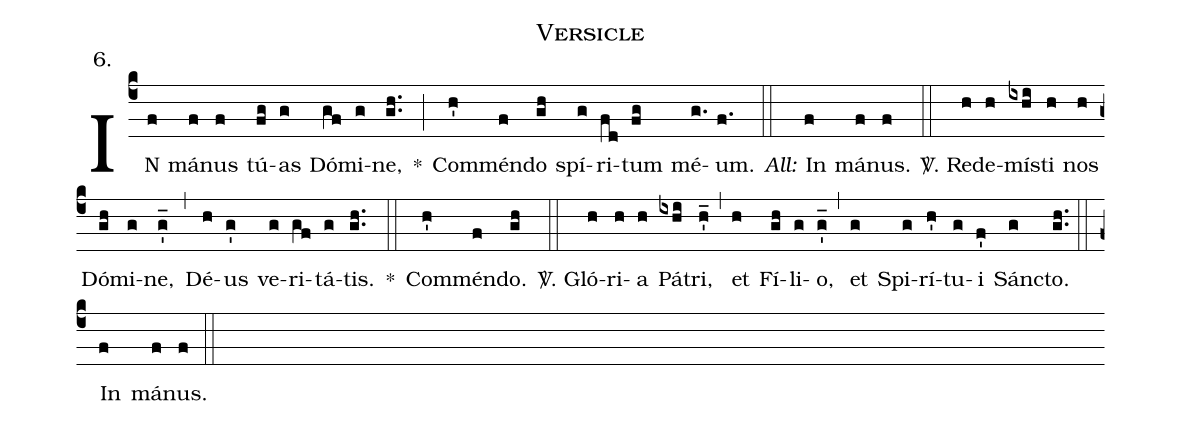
name:Versicle;
office-part:Toni Communes;
annotation:6.;
%%
(c4) IN(f) má(f)nus(f) tú(fg)as(g) Dó(gf)mi(g)ne,(g.h.) *(;)
  Com(h')mén(f)do(gh) spí(g)ri(fd)tum(fg) mé(g.)um.(f.) (::)
<i>All:</i> {I}n(f) má(f)nus.(f) (::)
<sp>V/</sp>. R{e}(h)de(h)mís(ixhi)ti(h) nos(h) Dó(gh)mi(g)ne,(g'_) (,)
  Dé(h)us(g') ve(g)ri(gf)tá(g)tis.(g.h.) *(::)
Com(h')mén(f)do.(gh) (::)
<sp>V/</sp>. Gl{ó}(h)ri(h)a(h) Pá(ixhi)tri,(h'_) (,)
  et(h) Fí(gh)li(g)o,(g'_) (,)
  et(g) Spi(g)rí(h')tu(g)i(f') Sán(g)cto.(g.h.) (::)
In(f) má(f)nus.(f) (::)
